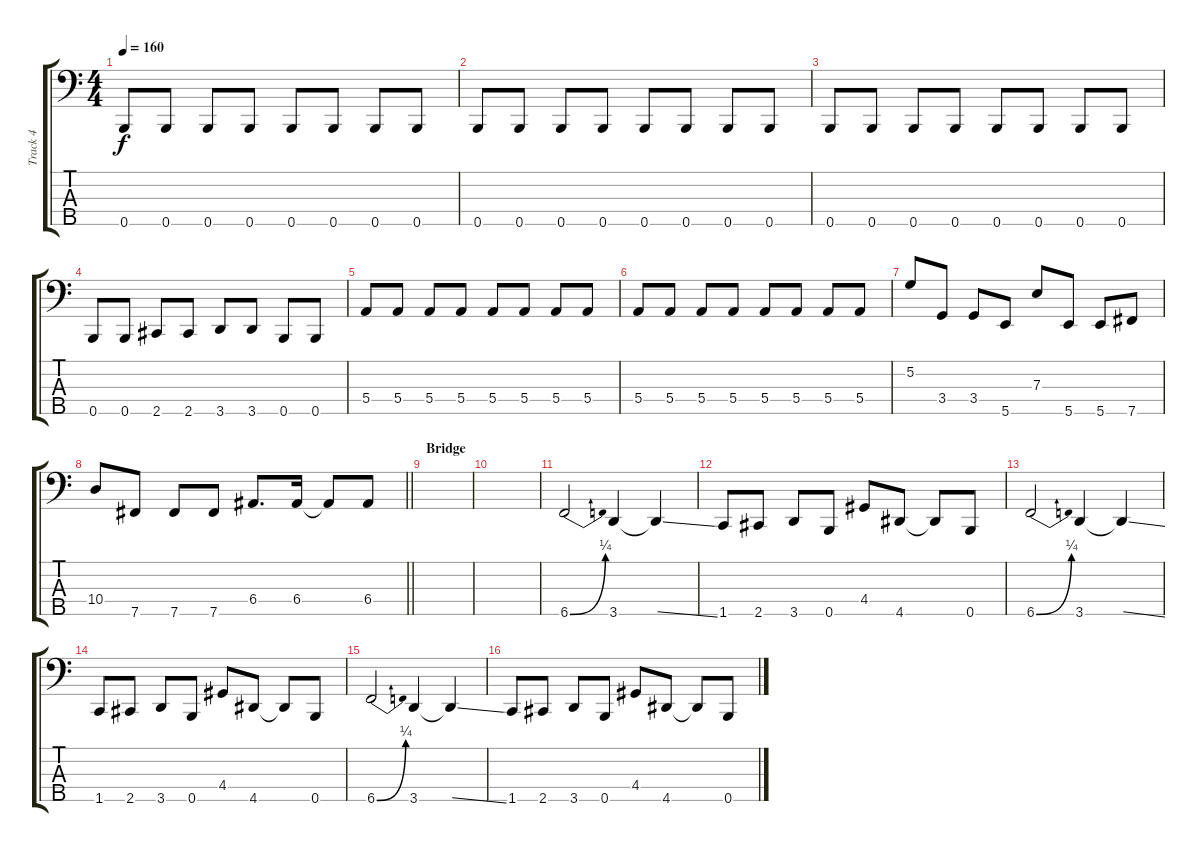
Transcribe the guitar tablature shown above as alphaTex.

\track ("Track 4" "Track 4") {instrument electricbassfinger}
\staff {score tabs}
\tuning (G2 D2 A1 E1 B0) {hide}
\ts (4 4)
\tempo 160
\clef f4
\ks c
0.5.8{dy f} 0.5.8 0.5.8 0.5.8 0.5.8 0.5.8 0.5.8 0.5.8 |
0.5.8 0.5.8 0.5.8 0.5.8 0.5.8 0.5.8 0.5.8 0.5.8 |
0.5.8 0.5.8 0.5.8 0.5.8 0.5.8 0.5.8 0.5.8 0.5.8 |
0.5.8 0.5.8 2.5.8 2.5.8 3.5.8 3.5.8 0.5.8 0.5.8 |
5.4.8 5.4.8 5.4.8 5.4.8 5.4.8 5.4.8 5.4.8 5.4.8 |
5.4.8 5.4.8 5.4.8 5.4.8 5.4.8 5.4.8 5.4.8 5.4.8 |
5.2.8 3.4.8 3.4.8 5.5.8 7.3.8 5.5.8 5.5.8 7.5.8 |
\barLineRight lightlight
10.4.8 7.5.8 7.5.8 7.5.8 6.4.8{d} 6.4.16 6.4{t}.8 6.4.8 |
\section ("" "Bridge")
|
|
6.5{be (bend 0 0 60 1)}.2 3.5.4 3.5{ss t}.4 |
1.5.8 2.5.8 3.5.8 0.5.8 4.4.8 4.5.8 4.5{t}.8 0.5.8 |
6.5{be (bend 0 0 60 1)}.2 3.5.4 3.5{ss t}.4 |
1.5.8 2.5.8 3.5.8 0.5.8 4.4.8 4.5.8 4.5{t}.8 0.5.8 |
6.5{be (bend 0 0 60 1)}.2 3.5.4 3.5{ss t}.4 |
1.5.8 2.5.8 3.5.8 0.5.8 4.4.8 4.5.8 4.5{t}.8 0.5.8
